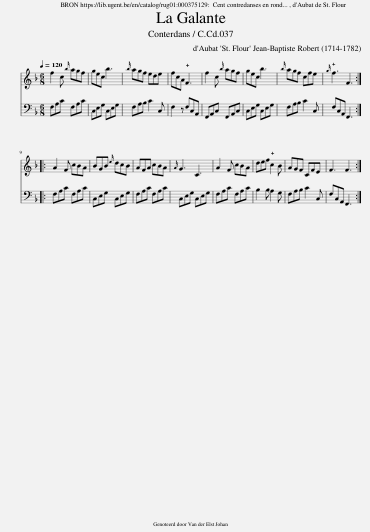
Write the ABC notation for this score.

X:1
%%score 1 2
L:1/8
Q:1/4=120
M:6/8
I:linebreak $
K:F
V:1 treble
V:2 bass
V:1
 f2 c{b} agf | gec b3 |{b} agf ede | fcA !plus!F3 | f2 c{b} agf | %5
 gec b3 |{b} agf cfe |{g} !plus!f3 F3 ::$ A2 F cBA | BGB{e} dcB | %10
 AFA cBA |{A} G3 C3 | A2 F cBA | def !plus!c2 B | AGF CFE | %15
 F3 F3 :| %16
V:2
 F,A,C F,A,C | C,E,G, C,E,G, | F,A,B, C2 C, | F,2 z F,C,A,, | F,,A,,C, F,,A,,C, | %5
 C,E,G, C,E,G, | F,A,B, C2 C, | F,C,A,, F,,3 ::$ F,A,C F,A,C | C,E,G, C,E,G, | %10
 F,A,C F,A,C | C,E,G, C,E,G, | F,A,C F,A,C | B,2 B, A,2 G, | F,A,B, C2 C, | %15
 F,C,A,, F,,3 :| %16
